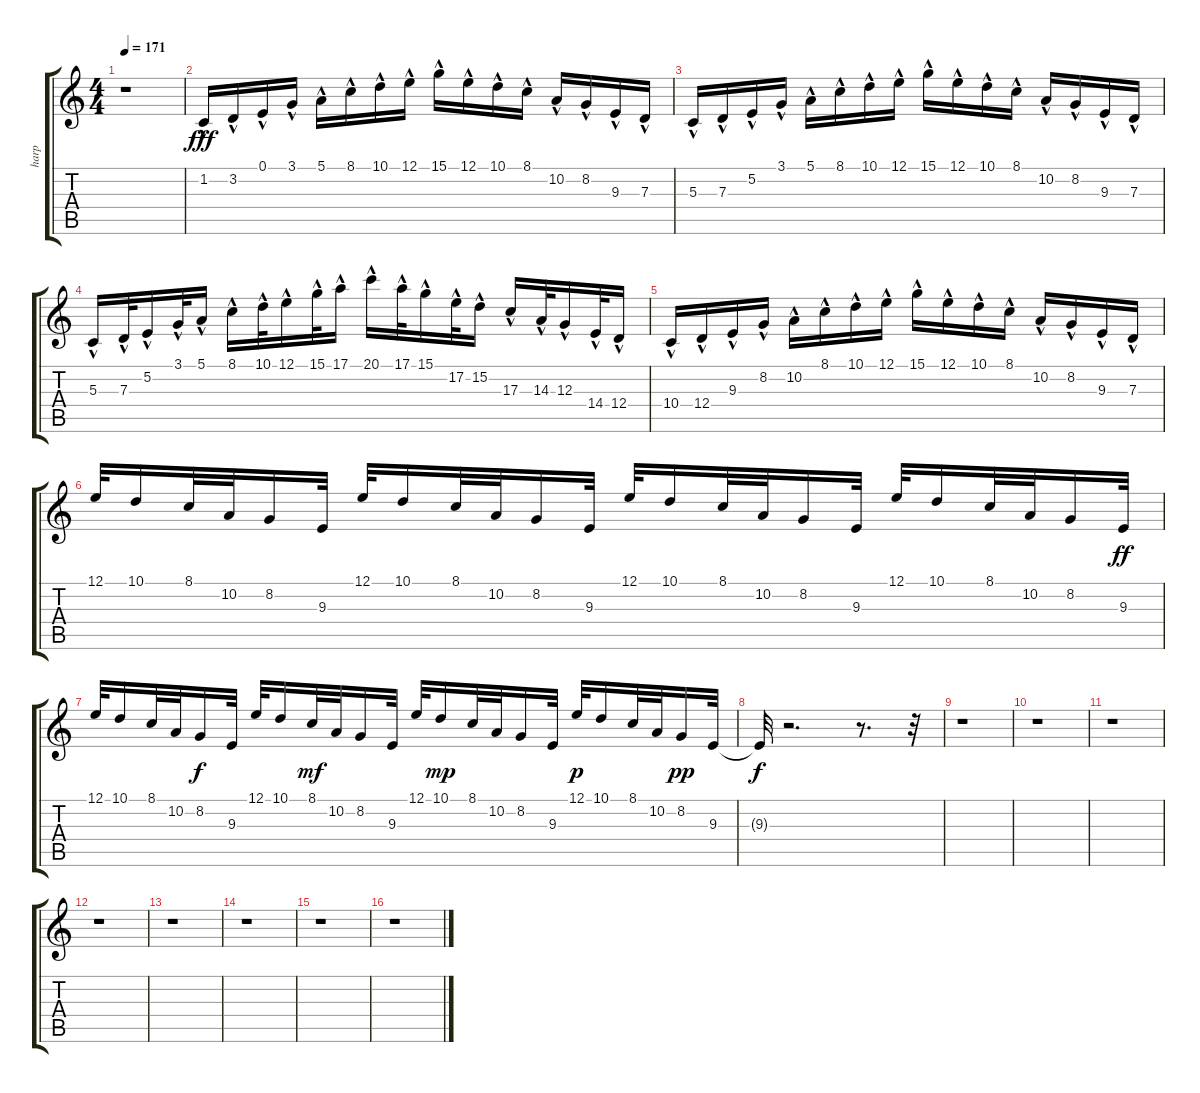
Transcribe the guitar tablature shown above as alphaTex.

\track ("harp" "harp") {instrument orchestralharp}
\staff {score tabs}
\tuning (E4 B3 G3 D3 A2 E2) {hide}
\ts (4 4)
\tempo 171
\clef g2
\ks c
r.1{dy fff instrument orchestralharp} |
1.2{hac}.16 3.2{hac}.16 0.1{hac}.16 3.1{hac}.16 5.1{hac}.16 8.1{hac}.16 10.1{hac}.16 12.1{hac}.16 15.1{hac}.16 12.1{hac}.16 10.1{hac}.16 8.1{hac}.16 10.2{hac}.16 8.2{hac}.16 9.3{hac}.16 7.3{hac}.16 |
5.3{hac}.16 7.3{hac}.16 5.2{hac}.16 3.1{hac}.16 5.1{hac}.16 8.1{hac}.16 10.1{hac}.16 12.1{hac}.16 15.1{hac}.16 12.1{hac}.16 10.1{hac}.16 8.1{hac}.16 10.2{hac}.16 8.2{hac}.16 9.3{hac}.16 7.3{hac}.16 |
5.3{hac}.16 7.3{hac}.32 5.2{hac}.16 3.1{hac}.32 5.1{hac}.16 8.1{hac}.16 10.1{hac}.32 12.1{hac}.16 15.1{hac}.32 17.1{hac}.16 20.1{hac}.16 17.1{hac}.32 15.1{hac}.16 17.2{hac}.32 15.2{hac}.16 17.3{hac}.16 14.3{hac}.32 12.3{hac}.16 14.4{hac}.32 12.4{hac}.16 |
10.4{hac}.16 12.4{hac}.16 9.3{hac}.16 8.2{hac}.16 10.2{hac}.16 8.1{hac}.16 10.1{hac}.16 12.1{hac}.16 15.1{hac}.16 12.1{hac}.16 10.1{hac}.16 8.1{hac}.16 10.2{hac}.16 8.2{hac}.16 9.3{hac}.16 7.3{hac}.16 |
12.1.32 10.1.16 8.1.32 10.2.32 8.2.16 9.3.32 12.1.32 10.1.16 8.1.32 10.2.32 8.2.16 9.3.32 12.1.32 10.1.16 8.1.32 10.2.32 8.2.16 9.3.32 12.1.32 10.1.16 8.1.32 10.2.32 8.2.16 9.3.32{dy ff} |
12.1.32 10.1.16 8.1.32 10.2.32 8.2.16{dy f} 9.3.32 12.1.32 10.1.16 8.1.32{dy mf} 10.2.32 8.2.16 9.3.32 12.1.32 10.1.16{dy mp} 8.1.32 10.2.32 8.2.16 9.3.32 12.1.32{dy p} 10.1.16 8.1.32 10.2.32 8.2.16{dy pp} 9.3.32 |
9.3{t}.32{dy f} r.2{d} r.8{d} r.32 |
r.1 |
r.1 |
r.1 |
r.1 |
r.1 |
r.1 |
r.1 |
r.1
